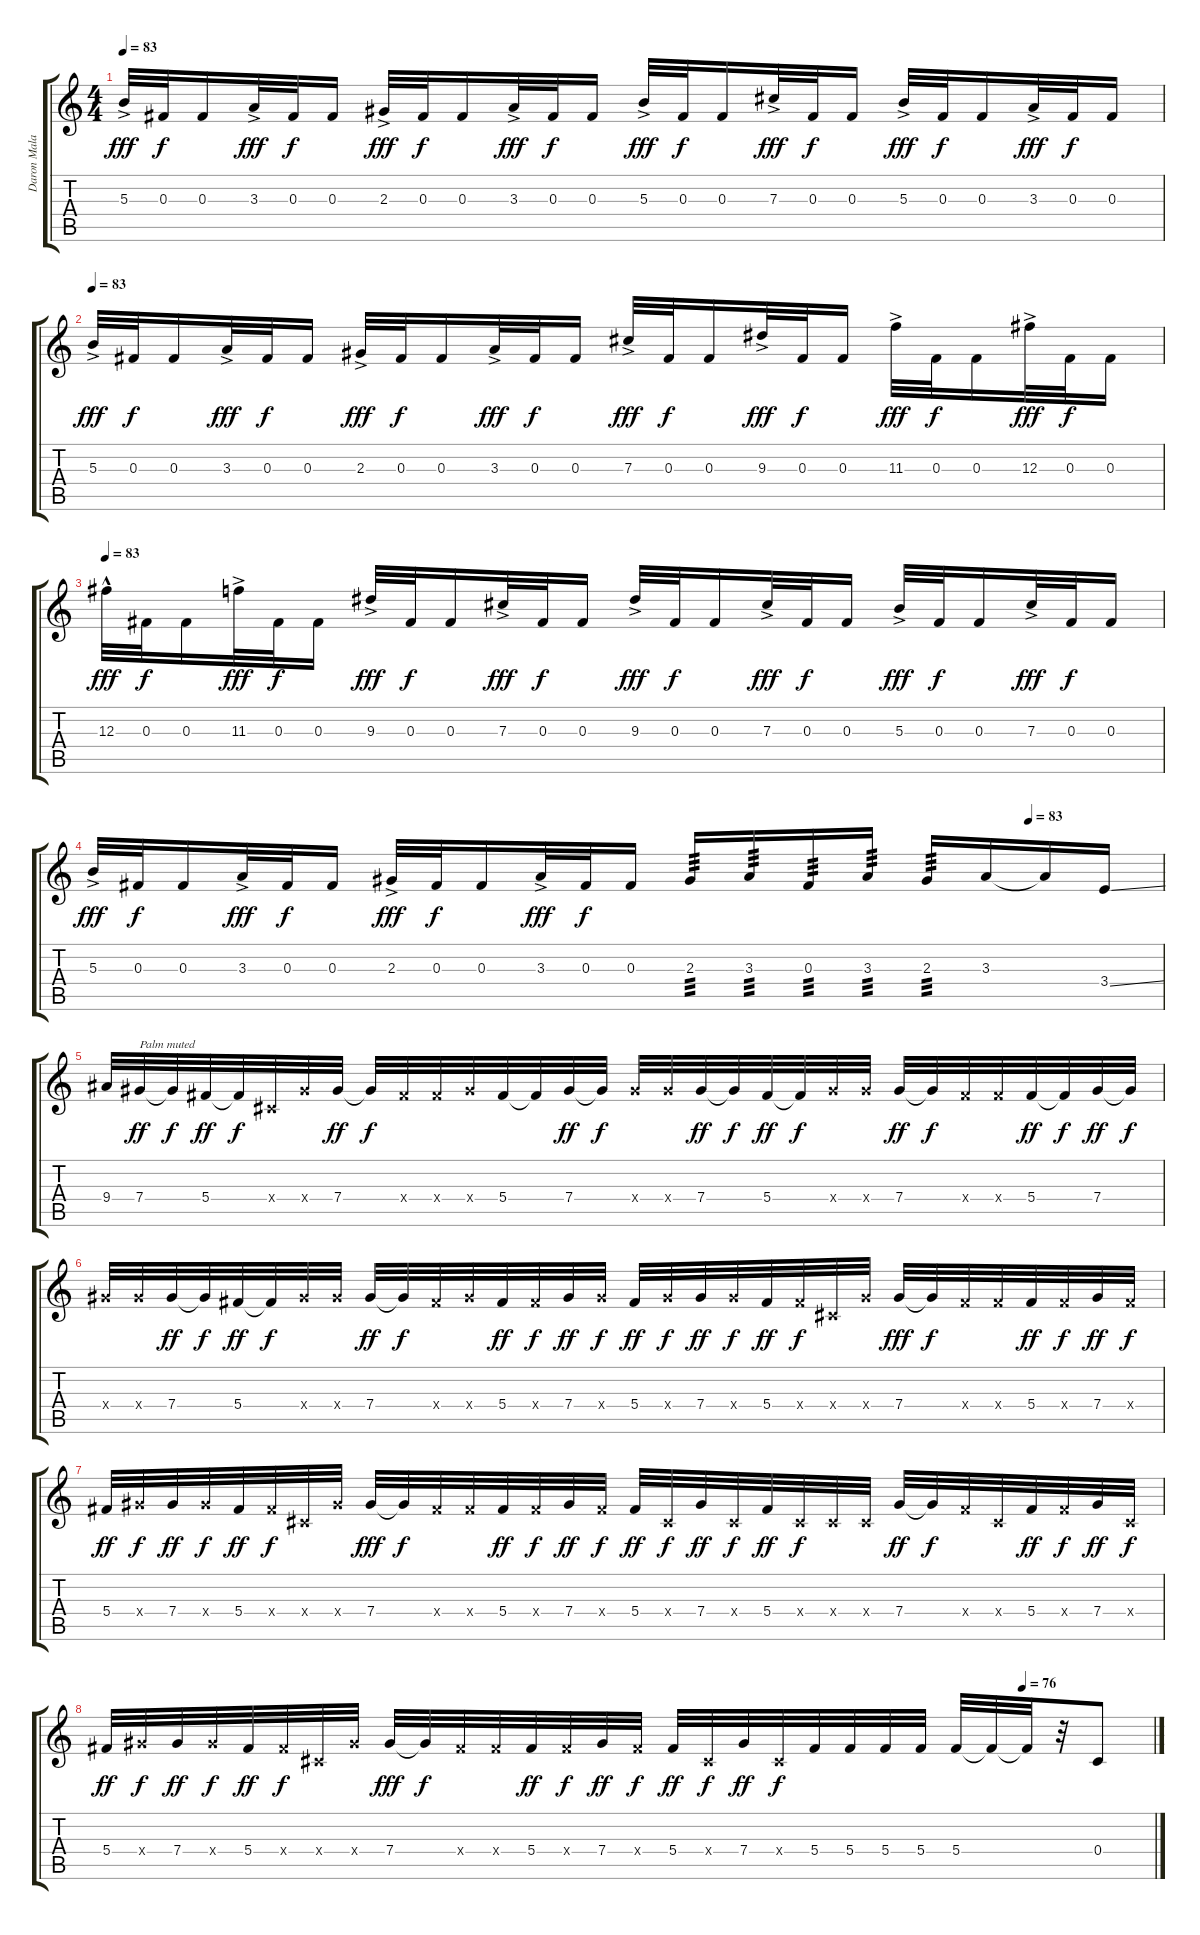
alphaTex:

\track ("Daron Malakian" "Daron Mala") {instrument distortionguitar}
\staff {score tabs}
\tuning (Eb4 Bb3 Gb3 Db3 Ab2 Db2) {hide}
\ts (4 4)
\tempo 83
\clef g2
\ks c
5.3{ac}.32{dy fff} 0.3.32{dy f} 0.3.16 3.3{ac}.32{dy fff} 0.3.32{dy f} 0.3.16 2.3{ac}.32{dy fff} 0.3.32{dy f} 0.3.16 3.3{ac}.32{dy fff} 0.3.32{dy f} 0.3.16 5.3{ac}.32{dy fff} 0.3.32{dy f} 0.3.16 7.3{ac}.32{dy fff} 0.3.32{dy f} 0.3.16 5.3{ac}.32{dy fff} 0.3.32{dy f} 0.3.16 3.3{ac}.32{dy fff} 0.3.32{dy f} 0.3.16 |
\tempo 83
5.3{ac}.32{dy fff} 0.3.32{dy f} 0.3.16 3.3{ac}.32{dy fff} 0.3.32{dy f} 0.3.16 2.3{ac}.32{dy fff} 0.3.32{dy f} 0.3.16 3.3{ac}.32{dy fff} 0.3.32{dy f} 0.3.16 7.3{ac}.32{dy fff} 0.3.32{dy f} 0.3.16 9.3{ac}.32{dy fff} 0.3.32{dy f} 0.3.16 11.3{ac}.32{dy fff} 0.3.32{dy f} 0.3.16 12.3{ac}.32{dy fff} 0.3.32{dy f} 0.3.16 |
\tempo 83
12.3{hac}.32{dy fff} 0.3.32{dy f} 0.3.16 11.3{ac}.32{dy fff} 0.3.32{dy f} 0.3.16 9.3{ac}.32{dy fff} 0.3.32{dy f} 0.3.16 7.3{ac}.32{dy fff} 0.3.32{dy f} 0.3.16 9.3{ac}.32{dy fff} 0.3.32{dy f} 0.3.16 7.3{ac}.32{dy fff} 0.3.32{dy f} 0.3.16 5.3{ac}.32{dy fff} 0.3.32{dy f} 0.3.16 7.3{ac}.32{dy fff} 0.3.32{dy f} 0.3.16 |
\tempo (83 0.875)
5.3{ac}.32{dy fff} 0.3.32{dy f} 0.3.16 3.3{ac}.32{dy fff} 0.3.32{dy f} 0.3.16 2.3{ac}.32{dy fff} 0.3.32{dy f} 0.3.16 3.3{ac}.32{dy fff} 0.3.32{dy f} 0.3.16 2.3.16{tp 3} 3.3.16{tp 3} 0.3.16{tp 3} 3.3.16{tp 3} 2.3.16{tp 3} 3.3.16 3.3{t}.16{instrument overdrivenguitar} 3.4{ss}.16 |
9.4.32 7.4.32{txt "Palm muted" dy ff} 7.4{t}.32{dy f} 5.4.32{dy ff} 5.4{t}.32{dy f} 0.4{x}.32 7.4{x}.32 7.4.32{dy ff} 7.4{t}.32{dy f} 5.4{x}.32 5.4{x}.32 7.4{x}.32 5.4.32 5.4{t}.32 7.4.32{dy ff} 7.4{t}.32{dy f} 7.4{x}.32 7.4{x}.32 7.4.32{dy ff} 7.4{t}.32{dy f} 5.4.32{dy ff} 5.4{t}.32{dy f} 7.4{x}.32 7.4{x}.32 7.4.32{dy ff} 7.4{t}.32{dy f} 5.4{x}.32 5.4{x}.32 5.4.32{dy ff} 5.4{t}.32{dy f} 7.4.32{dy ff} 7.4{t}.32{dy f} |
7.4{x}.32 7.4{x}.32 7.4.32{dy ff} 7.4{t}.32{dy f} 5.4.32{dy ff} 5.4{t}.32{dy f} 7.4{x}.32 7.4{x}.32 7.4.32{dy ff} 7.4{t}.32{dy f} 5.4{x}.32 7.4{x}.32 5.4.32{dy ff} 5.4{x}.32{dy f} 7.4.32{dy ff} 7.4{x}.32{dy f} 5.4.32{dy ff} 7.4{x}.32{dy f} 7.4.32{dy ff} 7.4{x}.32{dy f} 5.4.32{dy ff} 5.4{x}.32{dy f} 0.4{x}.32 7.4{x}.32 7.4.32{dy fff} 7.4{t}.32{dy f} 5.4{x}.32 5.4{x}.32 5.4.32{dy ff} 5.4{x}.32{dy f} 7.4.32{dy ff} 5.4{x}.32{dy f} |
5.4.32{dy ff} 7.4{x}.32{dy f} 7.4.32{dy ff} 7.4{x}.32{dy f} 5.4.32{dy ff} 5.4{x}.32{dy f} 0.4{x}.32 7.4{x}.32 7.4.32{dy fff} 7.4{t}.32{dy f} 5.4{x}.32 5.4{x}.32 5.4.32{dy ff} 5.4{x}.32{dy f} 7.4.32{dy ff} 5.4{x}.32{dy f} 5.4.32{dy ff} 0.4{x}.32{dy f} 7.4.32{dy ff} 0.4{x}.32{dy f} 5.4.32{dy ff} 0.4{x}.32{dy f} 0.4{x}.32 0.4{x}.32 7.4.32{dy ff} 7.4{t}.32{dy f} 5.4{x}.32 0.4{x}.32 5.4.32{dy ff} 5.4{x}.32{dy f} 7.4.32{dy ff} 0.4{x}.32{dy f} |
\tempo (76 0.875)
5.4.32{dy ff} 7.4{x}.32{dy f} 7.4.32{dy ff} 7.4{x}.32{dy f} 5.4.32{dy ff} 5.4{x}.32{dy f} 0.4{x}.32 7.4{x}.32 7.4.32{dy fff} 7.4{t}.32{dy f} 5.4{x}.32 5.4{x}.32 5.4.32{dy ff} 5.4{x}.32{dy f} 7.4.32{dy ff} 5.4{x}.32{dy f} 5.4.32{dy ff} 0.4{x}.32{dy f} 7.4.32{dy ff} 0.4{x}.32{dy f} 5.4.32 5.4.32 5.4.32 5.4.32 5.4.32 5.4{t}.32 5.4{t}.32 r.32 0.4.8{instrument electricguitarjazz}
